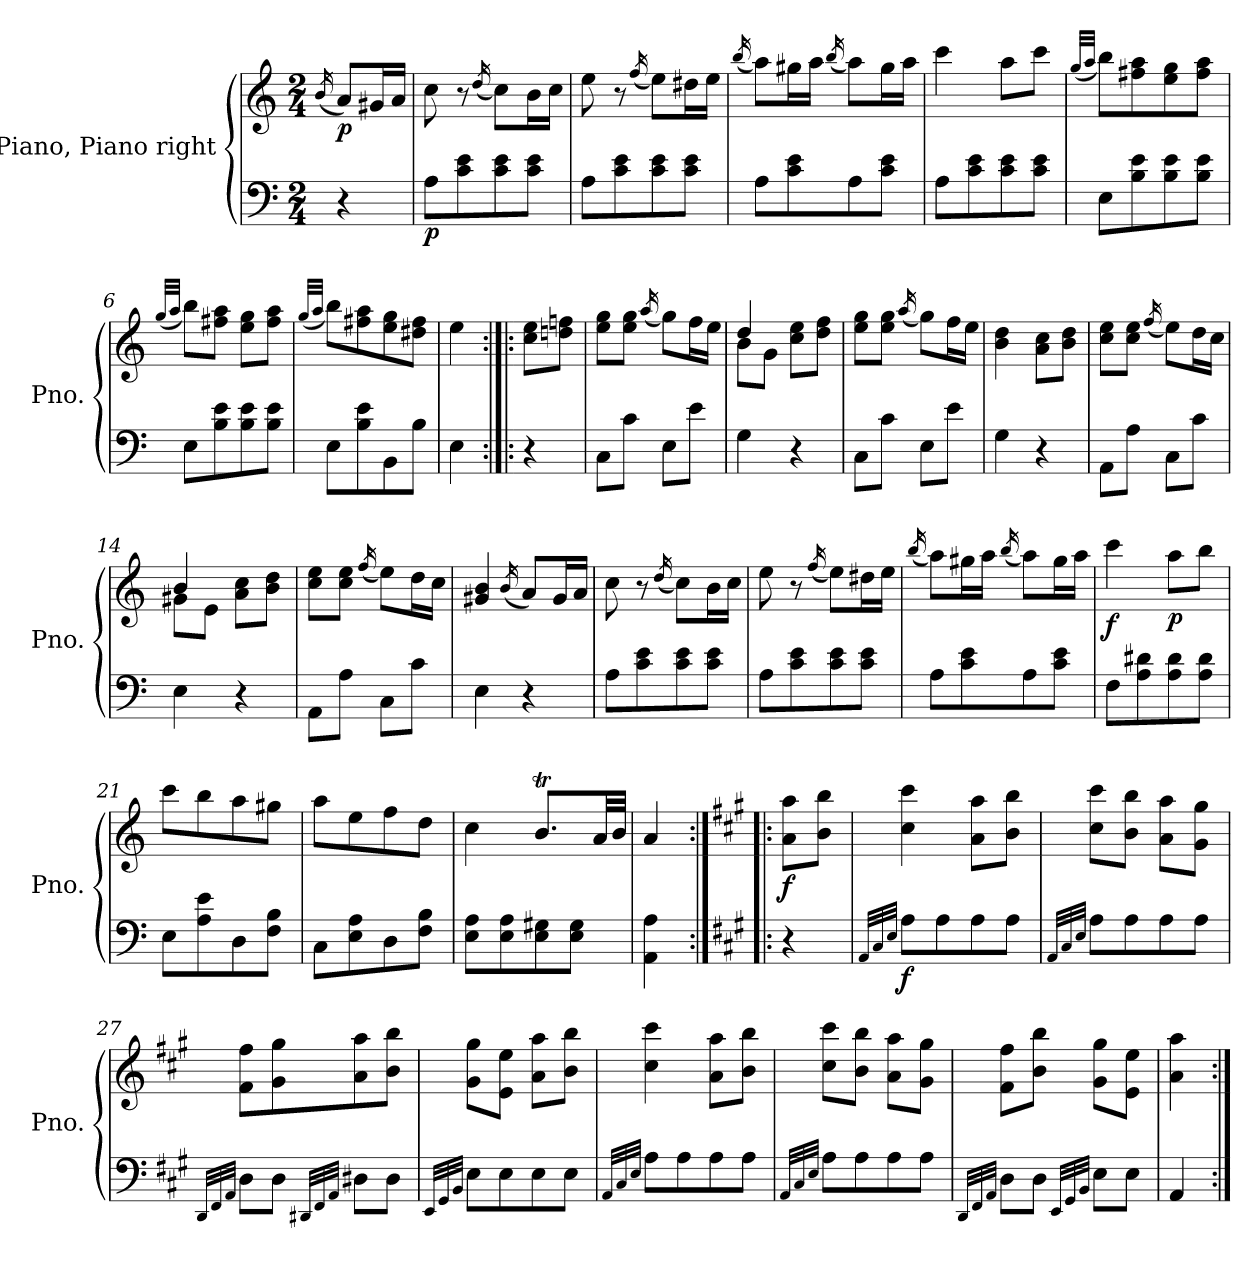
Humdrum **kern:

**kern	**kern	**dynam
*part1	*part1	*part1
*staff2	*staff1	*staff1/2
*I"Piano, Piano right	*	*
*I'Pno.	*	*
*clefF4	*clefG2	*
*k[]	*k[]	*
*M2/4	*M2/4	*
=	=	=
.	(<16qb/	.
!	!	!LO:DY:b
4r	8a/L)	p
.	16g#X/L	.
.	16a/JJ	.
=1	=1	=1
!	!	!LO:DY:b=2
8A\L	8cc\	p
8c\ 8e\	8r	.
.	(<16qdd/	.
8c\ 8e\	8cc\L)	.
8c\ 8e\J	16b\L	.
.	16cc\JJ	.
=2	=2	=2
8A\L	8ee\	.
8c\ 8e\	8r	.
.	(<16qff/	.
8c\ 8e\	8ee\L)	.
8c\ 8e\J	16dd#X\L	.
.	16ee\JJ	.
=3	=3	=3
.	(<16qbb/	.
8A\L	8aa\L)	.
8c\ 8e\	16gg#X\L	.
.	16aa\JJ	.
.	(<16qbb/	.
8A\	8aa\L)	.
8c\ 8e\J	16gg#\L	.
.	16aa\JJ	.
=4	=4	=4
8A\L	4ccc\	.
8c\ 8e\	.	.
8c\ 8e\	8aa\L	.
8c\ 8e\J	8ccc\J	.
=5	=5	=5
.	(<32qgg/LLL	.
.	32qaa/JJJ	.
8E\L	8bb\L)	.
8B\ 8e\	8ff#X\ 8aa\	.
8B\ 8e\	8ee\ 8gg\	.
8B\ 8e\J	8ff#\ 8aa\J	.
!!LO:LB:g=z
=6	=6	=6
.	(<32qgg/LLL	.
.	32qaa/JJJ	.
8E\L	8bb\L)	.
8B\ 8e\	8ff#X\ 8aa\J	.
8B\ 8e\	8ee\ 8gg\L	.
8B\ 8e\J	8ff#\ 8aa\J	.
=7	=7	=7
.	(<32qgg/LLL	.
.	32qaa/JJJ	.
8E\L	8bb\L)	.
8B\ 8e\	8ff#X\ 8aa\	.
8BB\	8ee\ 8gg\	.
8B\J	8dd#X\ 8ff#\J	.
=8	=8	=8
4E\	4ee\	.
=8X1:|!|:	=8X1:|!|:	=8X1:|!|:
4r	8cc\ 8ee\L	.
.	8ddn\ 8ffn\J	.
=9	=9	=9
8C\L	8ee\ 8gg\L	.
8c\J	8ee\ 8gg\J	.
.	(<16qaa/	.
8E\L	8gg\L)	.
8e\J	16ff\L	.
.	16ee\JJ	.
=10	=10	=10
*	*^	*
4G\	4dd/	8b\L	.
.	.	8g\J	.
4r	8cc\ 8ee\L	4ryy	.
.	8dd\ 8ff\J	.	.
*	*v	*v	*
=11	=11	=11
8C\L	8ee\ 8gg\L	.
8c\J	8ee\ 8gg\J	.
.	(<16qaa/	.
8E\L	8gg\L)	.
8e\J	16ff\L	.
.	16ee\JJ	.
=12	=12	=12
4G\	4b\ 4dd\	.
4r	8a\ 8cc\L	.
.	8b\ 8dd\J	.
!!LO:LB:g=z
=13	=13	=13
8AA\L	8cc\ 8ee\L	.
8A\J	8cc\ 8ee\J	.
.	(<16qff/	.
8C\L	8ee\L)	.
8c\J	16dd\L	.
.	16cc\JJ	.
=14	=14	=14
*	*^	*
4E\	4b/	8g#X\L	.
.	.	8e\J	.
4r	8a\ 8cc\L	4ryy	.
.	8b\ 8dd\J	.	.
*	*v	*v	*
=15	=15	=15
8AA\L	8cc\ 8ee\L	.
8A\J	8cc\ 8ee\J	.
.	(<16qff/	.
8C\L	8ee\L)	.
8c\J	16dd\L	.
.	16cc\JJ	.
=16	=16	=16
4E\	4g#X/ 4b/	.
.	(<16qb/	.
4r	8a/L)	.
.	16g#/L	.
.	16a/JJ	.
=17	=17	=17
8A\L	8cc\	.
8c\ 8e\	8r	.
.	(<16qdd/	.
8c\ 8e\	8cc\L)	.
8c\ 8e\J	16b\L	.
.	16cc\JJ	.
=18	=18	=18
8A\L	8ee\	.
8c\ 8e\	8r	.
.	(<16qff/	.
8c\ 8e\	8ee\L)	.
8c\ 8e\J	16dd#X\L	.
.	16ee\JJ	.
=19	=19	=19
.	(<16qbb/	.
8A\L	8aa\L)	.
8c\ 8e\	16gg#X\L	.
.	16aa\JJ	.
.	(<16qbb/	.
8A\	8aa\L)	.
8c\ 8e\J	16gg#\L	.
.	16aa\JJ	.
!!LO:LB:g=z
=20	=20	=20
!	!	!LO:DY:b
8F\L	4ccc\	f
8A\ 8d#X\	.	.
!	!	!LO:DY:b
8A\ 8d#\	8aa\L	p
8A\ 8d#\J	8bb\J	.
=21	=21	=21
8E\L	8ccc\L	.
8A\ 8e\	8bb\	.
8D\	8aa\	.
8F\ 8B\J	8gg#X\J	.
=22	=22	=22
8C\L	8aa\L	.
8E\ 8A\	8ee\	.
8D\	8ff\	.
8F\ 8B\J	8dd\J	.
=23	=23	=23
8E\ 8A\L	4cc\	.
8E\ 8A\	.	.
8E\ 8G#X\	8.bt/L	.
8E\ 8G#\J	.	.
.	32a/LL	.
.	32b/JJJ	.
=24	=24	=24
4AA\ 4A\	4a/	.
=24X2:|!|:	=24X2:|!|:	=24X2:|!|:
*k[f#c#g#]	*k[f#c#g#]	*
!	!	!LO:DY:b
4r	8a\ 8aa\L	f
.	8b\ 8bb\J	.
=25	=25	=25
32qAA/LLL	.	.
32qC#/	.	.
32qE/JJJ	.	.
!	!	!LO:DY:b=2
8A\L	4cc#\ 4ccc#\	f
8A\	.	.
8A\	8a\ 8aa\L	.
8A\J	8b\ 8bb\J	.
=26	=26	=26
32qAA/LLL	.	.
32qC#/	.	.
32qE/JJJ	.	.
8A\L	8cc#\ 8ccc#\L	.
8A\	8b\ 8bb\J	.
8A\	8a\ 8aa\L	.
8A\J	8g#\ 8gg#\J	.
!!LO:LB:g=z
=27	=27	=27
32qDD/LLL	.	.
32qFF#/	.	.
32qAA/JJJ	.	.
8D\L	8f#\ 8ff#\L	.
8D\J	8g#\ 8gg#\	.
32qDD#X/LLL	.	.
32qFF#/	.	.
32qAA/JJJ	.	.
8D#X\L	8a\ 8aa\	.
8D#\J	8b\ 8bb\J	.
=28	=28	=28
32qEE/LLL	.	.
32qGG#/	.	.
32qBB/JJJ	.	.
8E\L	8g#\ 8gg#\L	.
8E\	8e\ 8ee\J	.
8E\	8a\ 8aa\L	.
8E\J	8b\ 8bb\J	.
=29	=29	=29
32qAA/LLL	.	.
32qC#/	.	.
32qE/JJJ	.	.
8A\L	4cc#\ 4ccc#\	.
8A\	.	.
8A\	8a\ 8aa\L	.
8A\J	8b\ 8bb\J	.
=30	=30	=30
32qAA/LLL	.	.
32qC#/	.	.
32qE/JJJ	.	.
8A\L	8cc#\ 8ccc#\L	.
8A\	8b\ 8bb\J	.
8A\	8a\ 8aa\L	.
8A\J	8g#\ 8gg#\J	.
=31	=31	=31
32qDD/LLL	.	.
32qFF#/	.	.
32qAA/JJJ	.	.
8D\L	8f#\ 8ff#\L	.
8D\J	8b\ 8bb\J	.
32qEE/LLL	.	.
32qGG#/	.	.
32qBB/JJJ	.	.
8E\L	8g#\ 8gg#\L	.
8E\J	8e\ 8ee\J	.
=32	=32	=32
4AA/	4a\ 4aa\	.
=:|!	=:|!	=:|!
*-	*-	*-
